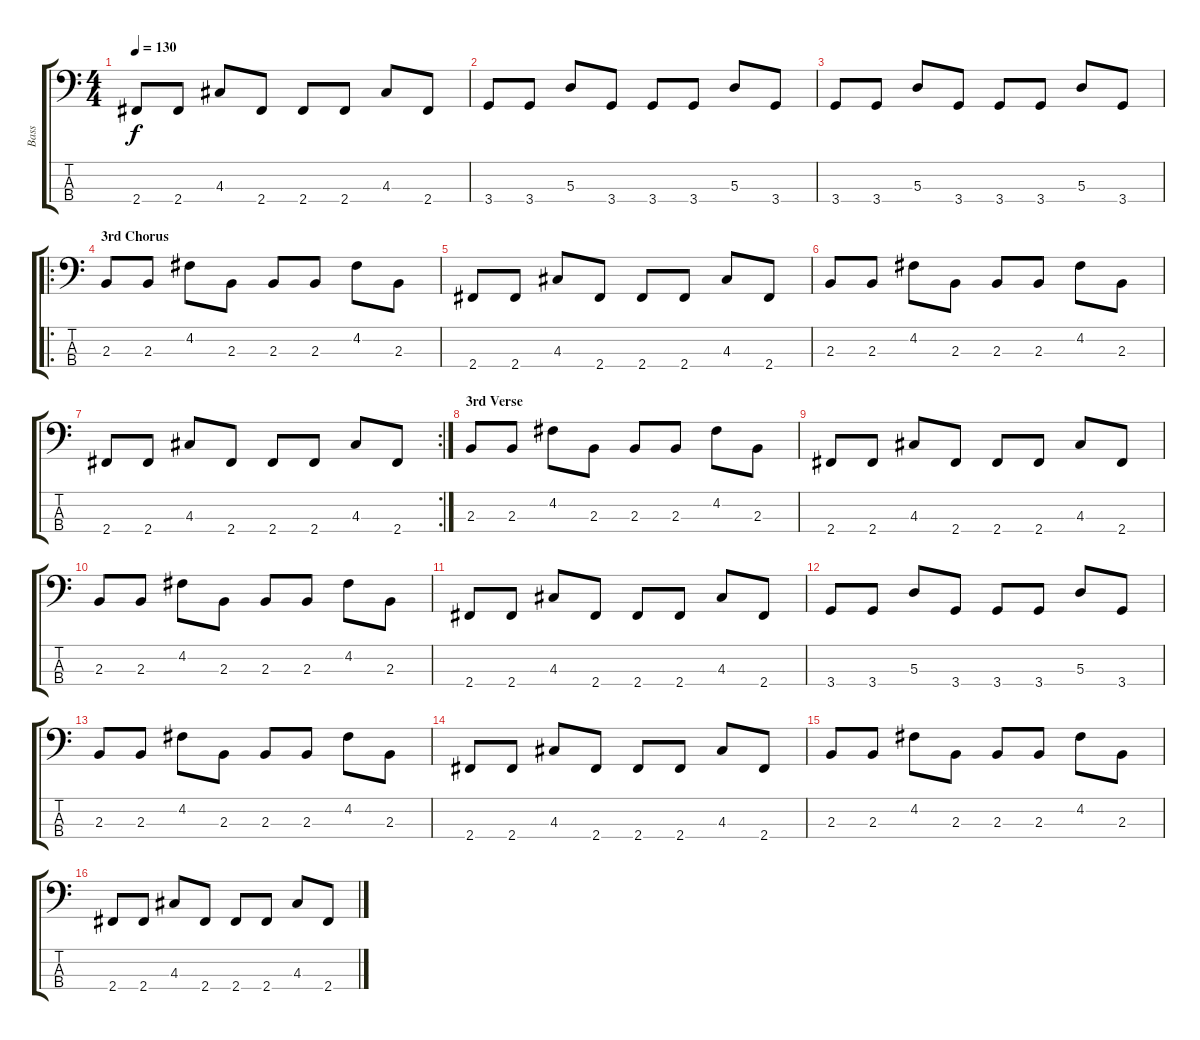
\track ("Bass" "Bass") {instrument electricbassfinger}
\staff {score tabs}
\tuning (G2 D2 A1 E1) {hide}
\ts (4 4)
\tempo 130
\clef f4
\ks c
2.4.8{dy f} 2.4.8 4.3.8 2.4.8 2.4.8 2.4.8 4.3.8 2.4.8 |
3.4.8 3.4.8 5.3.8 3.4.8 3.4.8 3.4.8 5.3.8 3.4.8 |
3.4.8 3.4.8 5.3.8 3.4.8 3.4.8 3.4.8 5.3.8 3.4.8 |
\ro
\section ("" "3rd Chorus")
2.3.8 2.3.8 4.2.8 2.3.8 2.3.8 2.3.8 4.2.8 2.3.8 |
2.4.8 2.4.8 4.3.8 2.4.8 2.4.8 2.4.8 4.3.8 2.4.8 |
2.3.8 2.3.8 4.2.8 2.3.8 2.3.8 2.3.8 4.2.8 2.3.8 |
\rc 2
2.4.8 2.4.8 4.3.8 2.4.8 2.4.8 2.4.8 4.3.8 2.4.8 |
\section ("" "3rd Verse")
2.3.8 2.3.8 4.2.8 2.3.8 2.3.8 2.3.8 4.2.8 2.3.8 |
2.4.8 2.4.8 4.3.8 2.4.8 2.4.8 2.4.8 4.3.8 2.4.8 |
2.3.8 2.3.8 4.2.8 2.3.8 2.3.8 2.3.8 4.2.8 2.3.8 |
2.4.8 2.4.8 4.3.8 2.4.8 2.4.8 2.4.8 4.3.8 2.4.8 |
3.4.8 3.4.8 5.3.8 3.4.8 3.4.8 3.4.8 5.3.8 3.4.8 |
2.3.8 2.3.8 4.2.8 2.3.8 2.3.8 2.3.8 4.2.8 2.3.8 |
2.4.8 2.4.8 4.3.8 2.4.8 2.4.8 2.4.8 4.3.8 2.4.8 |
2.3.8 2.3.8 4.2.8 2.3.8 2.3.8 2.3.8 4.2.8 2.3.8 |
2.4.8 2.4.8 4.3.8 2.4.8 2.4.8 2.4.8 4.3.8 2.4.8
